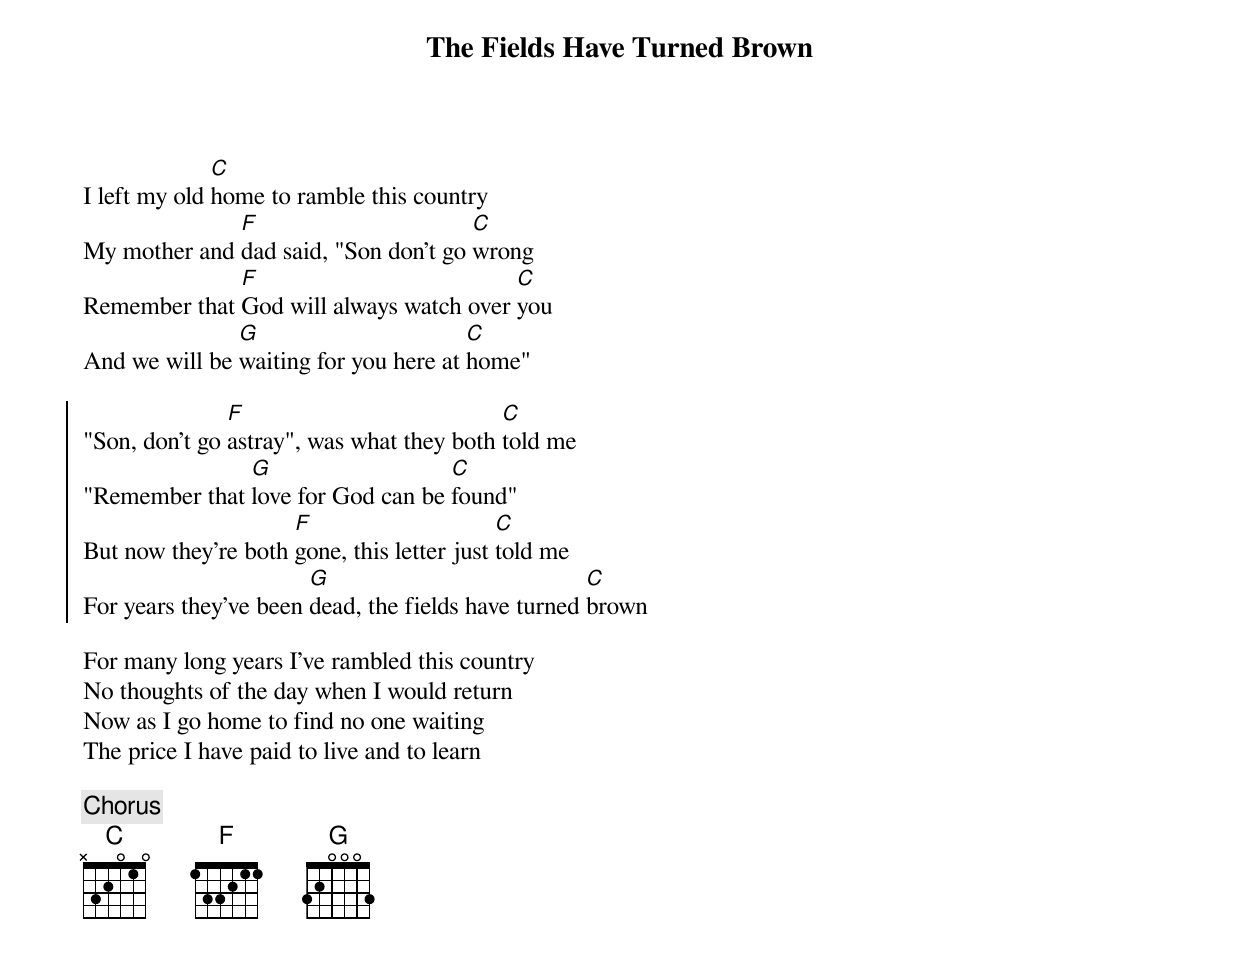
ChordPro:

{title: The Fields Have Turned Brown}
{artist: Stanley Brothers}
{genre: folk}

I left my old [C]home to ramble this country
My mother and [F]dad said, "Son don't go [C]wrong
Remember that [F]God will always watch over [C]you
And we will be [G]waiting for you here at [C]home"

{start_of_chorus}
"Son, don't go [F]astray", was what they both [C]told me
"Remember that [G]love for God can be [C]found"
But now they're both [F]gone, this letter just [C]told me
For years they've been [G]dead, the fields have turned [C]brown
{end_of_chorus}

For many long years I've rambled this country
No thoughts of the day when I would return
Now as I go home to find no one waiting
The price I have paid to live and to learn

{chorus}
